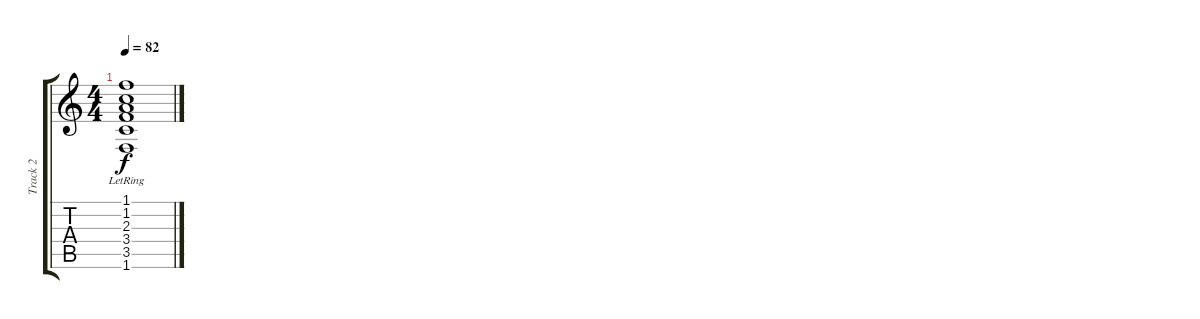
\track ("Track 2" "Track 2") {instrument acousticguitarsteel}
\staff {score tabs}
\tuning (E4 B3 G3 D3 A2 E2) {hide}
\ts (4 4)
\tempo 82
\clef g2
\ks c
(1.1{lr} 1.2{lr} 2.3{lr} 3.4{lr} 3.5{lr} 1.6{lr}).1{dy f}
